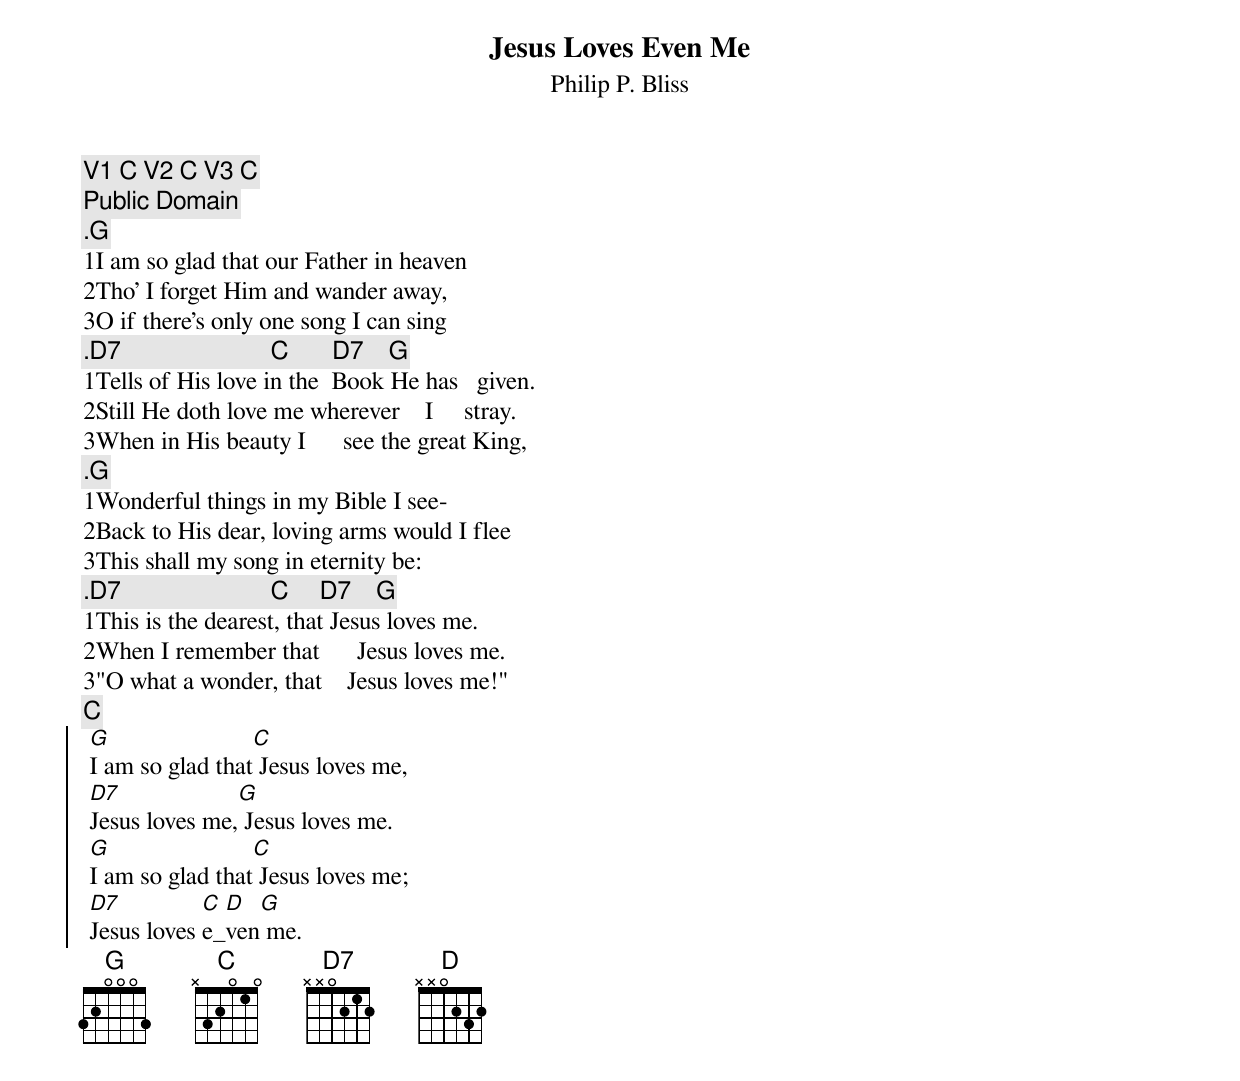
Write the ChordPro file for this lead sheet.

{title:Jesus Loves Even Me}
{subtitle:Philip P. Bliss}
{comment:V1 C V2 C V3 C}
{comment:Public Domain}
{comment:.G}
1I am so glad that our Father in heaven
2Tho' I forget Him and wander away,
3O if there's only one song I can sing
{comment:.D7                        C       D7    G}
1Tells of His love in the  Book He has   given.
2Still He doth love me wherever    I     stray.
3When in His beauty I      see the great King,
{comment:.G}
1Wonderful things in my Bible I see-
2Back to His dear, loving arms would I flee
3This shall my song in eternity be:
{comment:.D7                        C     D7    G}
1This is the dearest, that Jesus loves me.
2When I remember that      Jesus loves me.
3"O what a wonder, that    Jesus loves me!"
{comment:C}
{soc}
 [G]I am so glad that[C] Jesus loves me,
 [D7]Jesus loves me,[G] Jesus loves me.
 [G]I am so glad that[C] Jesus loves me;
 [D7]Jesus loves [C]e_[D]ven[G] me.
{eoc}
